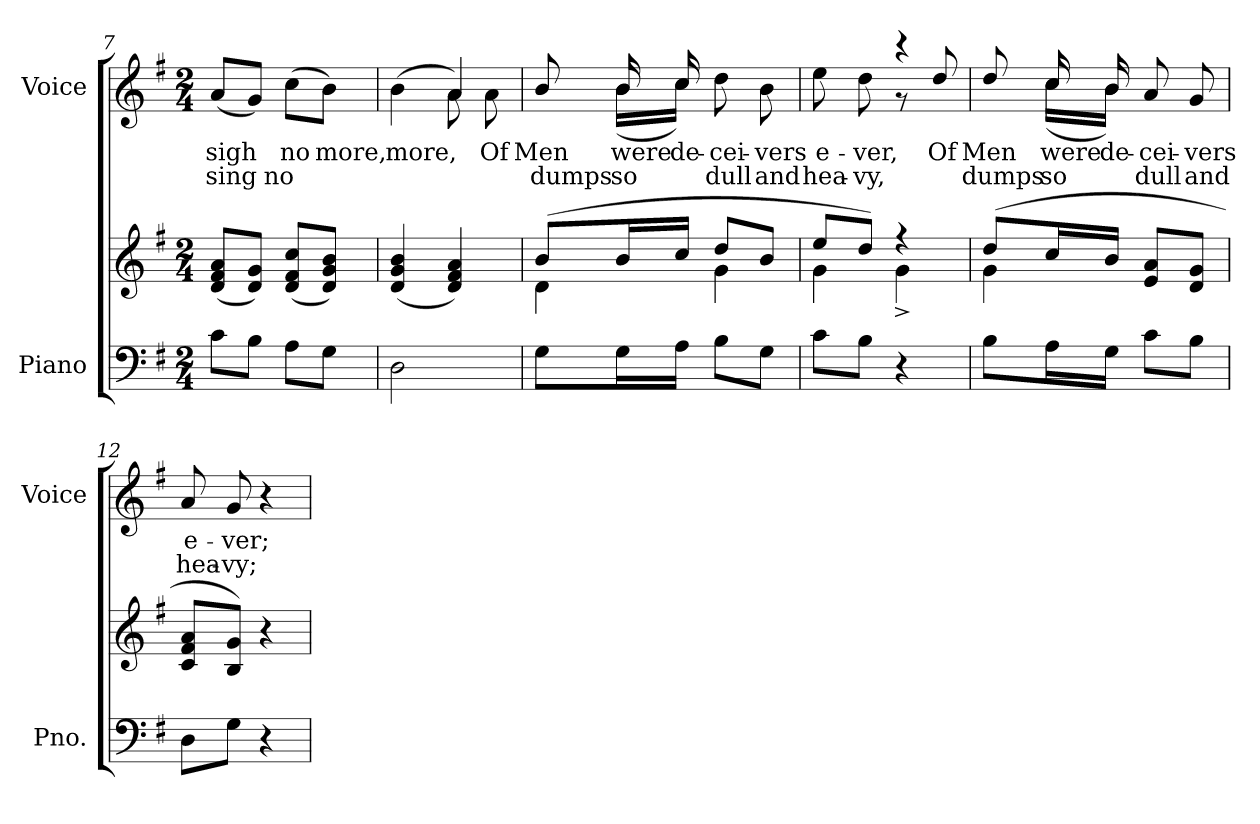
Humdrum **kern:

**kern	**kern	**kern	**text	**text
*part2	*part2	*part1	*part1	*part1
*staff3	*staff2	*staff1	*staff1	*staff1
*I"Piano	*	*I"Voice	*	*
*I'Pno.	*	*I'Voice	*	*
*clefF4	*clefG2	*clefG2	*	*
*k[f#]	*k[f#]	*k[f#]	*	*
*G:	*G:	*G:	*	*
*M2/4	*M2/4	*M2/4	*	*
=7	=7	=7	=7	=7
!	!	!	!LO:LY:b:color=#000000	!LO:LY:b:color=#000000
8ci\L	(8di/ 8f#i 8aiL	(8ai/L	sigh	sing
8Bi\J	8di/ 8giJ)	8gi/J)	.	.
!	!	!	!LO:LY:b:color=#000000	!LO:LY:b:color=#000000
8Ai\L	(8di/ 8f#i 8cciL	(8cci\L	no	no
!	!	!	!LO:LY:b:color=#000000	!
8Gi\J	8di/ 8gi 8biJ)	8bi\J)	more,	.
=8	=8	=8	=8	=8
!	!	!	!LO:LY:b:color=#000000	!
*	*	*^	*	*
2Di\	(4di/ 4gi 4bi	(4bi\	(4ryy	more,	.
.	4di/ 4f#i 4ai)	4ai/)	8ai\)	.	.
!	!	!	!	!LO:LY:b:color=#000000	!
.	.	.	8ai\	Of	.
=9	=9	=9	=9	=9	=9
*	*^	*	*	*	*
!	!	!	!	!	!LO:LY:b:color=#000000	!LO:LY:b:color=#000000
8Gi\L	(8bi/L	4di\	8bi/	8ryy	Men	dumps
!	!	!	!	!	!LO:LY:b:color=#000000	!LO:LY:b:color=#000000
16Gi\L	16bi/L	.	16bi/	(16bi\LL	were	so
!	!	!	!	!	!LO:LY:b:color=#000000	!
16Ai\JJ	16cci/JJ	.	16cci/	16cci\JJ)	de-	.
!	!	!	!	!	!LO:LY:b:color=#000000	!LO:LY:b:color=#000000
8Bi\L	8ddi/L	4gi\	8ddi\	4ryy	-cei-	dull
!	!	!	!	!	!LO:LY:b:color=#000000	!LO:LY:b:color=#000000
8Gi\J	8bi/J	.	8bi\	.	-vers	and
=10	=10	=10	=10	=10	=10	=10
!	!	!	!	!	!LO:LY:b:color=#000000	!LO:LY:b:color=#000000
8ci\L	8eei/L	4gi\	8eei\	4ryy	e-	hea-
!	!	!	!	!	!LO:LY:b:color=#000000	!LO:LY:b:color=#000000
8Bi\J	8ddi/J)	.	8ddi\	.	-ver,	-vy,
4r	4r	4g^i\	4r	8r	.	.
!	!	!	!	!	!LO:LY:b:color=#000000	!
.	.	.	.	8ddi/	Of	.
!!LO:LB:g=z	!!
=11	=11	=11	=11	=11	=11	=11
!	!	!	!	!	!LO:LY:b:color=#000000	!LO:LY:b:color=#000000
8Bi\L	(8ddi/L	4gi\	8ddi/	8ryy	Men	dumps
!	!	!	!	!	!LO:LY:b:color=#000000	!LO:LY:b:color=#000000
16Ai\L	16cci/L	.	16cci/	(16cci\LL	were	so
!	!	!	!	!	!LO:LY:b:color=#000000	!
16Gi\JJ	16bi/JJ	.	16bi/	16bi\JJ)	de-	.
!	!	!	!	!	!LO:LY:b:color=#000000	!LO:LY:b:color=#000000
8ci\L	8ei/ 8aiL	4ryy	8ai/	4ryy	-cei-	dull
!	!	!	!	!	!LO:LY:b:color=#000000	!LO:LY:b:color=#000000
8Bi\J	8di/ 8giJ	.	8gi/	.	-vers	and
*	*v	*v	*	*	*	*
*	*	*v	*v	*	*
=12	=12	=12	=12	=12
!	!	!	!LO:LY:b:color=#000000	!LO:LY:b:color=#000000
8Di\L	8ci/ 8f#i 8aiL	8ai/	e-	hea-
!	!	!	!LO:LY:b:color=#000000	!LO:LY:b:color=#000000
8Gi\J	8Bi/ 8giJ)	8gi/	-ver;	-vy;
4r	4r	4r	.	.
=	=	=	=	=
*-	*-	*-	*-	*-
